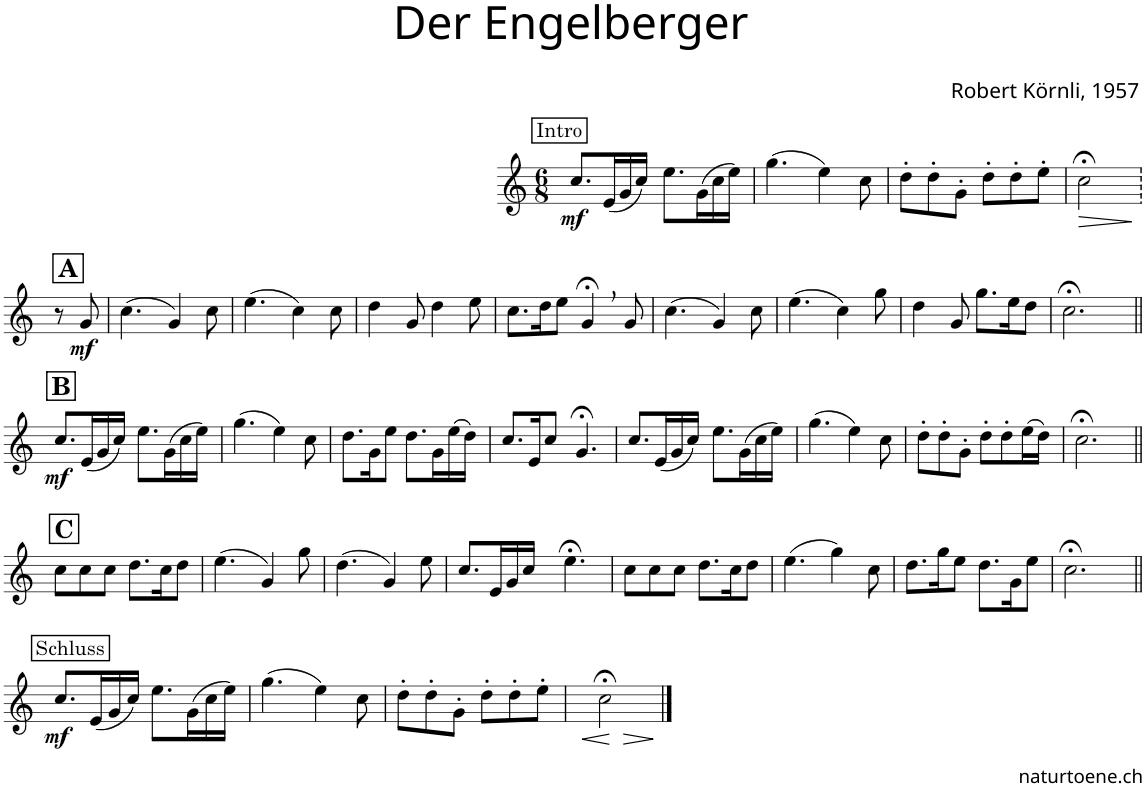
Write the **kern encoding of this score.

**kern	**dynam
*part1	*part1
*staff1	*staff1
*I"Alphorn	*
*I'Alphn.	*
*clefG2	*
*Trd4c6	*
*k[]	*
*M6/8	*
!!LO:REH:place=s1:a:cj:fs=11:t=Intro
=1	=1
!	!LO:DY:b
8.cc/L	mf
(16e/L	.
16g/	.
16cc/JJ)	.
8.ee\L	.
(16g\L	.
16cc\	.
16ee\JJ)	.
=2	=2
(4.gg\	.
4ee\)	.
8cc\	.
=3	=3
8dd'\L	.
8dd'\	.
8g'\J	.
8dd'\L	.
8dd'\	.
8ee'\J	.
=4	=4
!	!LO:HP:b
2cc;<\	>
.	]
!!LO:LB:g=z
!!LO:REH:place=s1:a:B:cj:fs=14:t=A
=4X1	=4X1
8r	.
!	!LO:DY:b
8g/	mf
=5	=5
(4.cc\	.
4g/)	.
8cc\	.
=6	=6
(4.ee\	.
4cc\)	.
8cc\	.
=7	=7
4dd\	.
8g/	.
4dd\	.
8ee\	.
=8	=8
8.cc\L	.
16dd\K	.
8ee\J	.
4g;<,/	.
8g/	.
=9	=9
(4.cc\	.
4g/)	.
8cc\	.
=10	=10
(4.ee\	.
4cc\)	.
8gg\	.
=11	=11
4dd\	.
8g/	.
8.gg\L	.
16ee\K	.
8dd\J	.
=12	=12
2.cc;<\	.
!!LO:LB:g=z
=13||	=13||
!!LO:REH:place=s1:a:B:cj:fs=14:t=B
!	!LO:DY:b
8.cc/L	mf
(16e/L	.
16g/	.
16cc/JJ)	.
8.ee\L	.
(16g\L	.
16cc\	.
16ee\JJ)	.
=14	=14
(4.gg\	.
4ee\)	.
8cc\	.
=15	=15
8.dd\L	.
16g\K	.
8ee\J	.
8.dd\L	.
16g\L	.
(16ee\	.
16dd\JJ)	.
=16	=16
8.cc/L	.
16e/K	.
8cc/J	.
4.g;</	.
=17	=17
8.cc/L	.
(16e/L	.
16g/	.
16cc/JJ)	.
8.ee\L	.
(16g\L	.
16cc\	.
16ee\JJ)	.
=18	=18
(4.gg\	.
4ee\)	.
8cc\	.
=19	=19
8dd'\L	.
8dd'\	.
8g'\J	.
8dd'\L	.
8dd'\	.
(16ee\L	.
16dd\JJ)	.
=20	=20
2.cc;<\	.
!!LO:LB:g=z
=21||	=21||
!!LO:REH:place=s1:a:B:cj:fs=14:t=C
8cc\L	.
8cc\	.
8cc\J	.
8.dd\L	.
16cc\K	.
8dd\J	.
=22	=22
(4.ee\	.
4g/)	.
8gg\	.
=23	=23
(4.dd\	.
4g/)	.
8ee\	.
=24	=24
8.cc/L	.
16e/L	.
16g/	.
16cc/JJ	.
4.ee;<\	.
=25	=25
8cc\L	.
8cc\	.
8cc\J	.
8.dd\L	.
16cc\K	.
8dd\J	.
=26	=26
(4.ee\	.
4gg\)	.
8cc\	.
=27	=27
8.dd\L	.
16gg\K	.
8ee\J	.
8.dd\L	.
16g\K	.
8ee\J	.
=28	=28
2.cc;<\	.
!!LO:LB:g=z
!!LO:REH:place=s1:a:cj:fs=11:t=Schluss
=29||	=29||
!	!LO:DY:b
8.cc/L	mf
(16e/L	.
16g/	.
16cc/JJ)	.
8.ee\L	.
(16g\L	.
16cc\	.
16ee\JJ)	.
=30	=30
(4.gg\	.
4ee\)	.
8cc\	.
=31	=31
8dd'\L	.
8dd'\	.
8g'\J	.
8dd'\L	.
8dd'\	.
8ee'\J	.
=32	=32
!	!LO:HP:b
!	!LO:HP:n=1:b
2cc;<\	< >
.	[ ]
==	==
*-	*-
